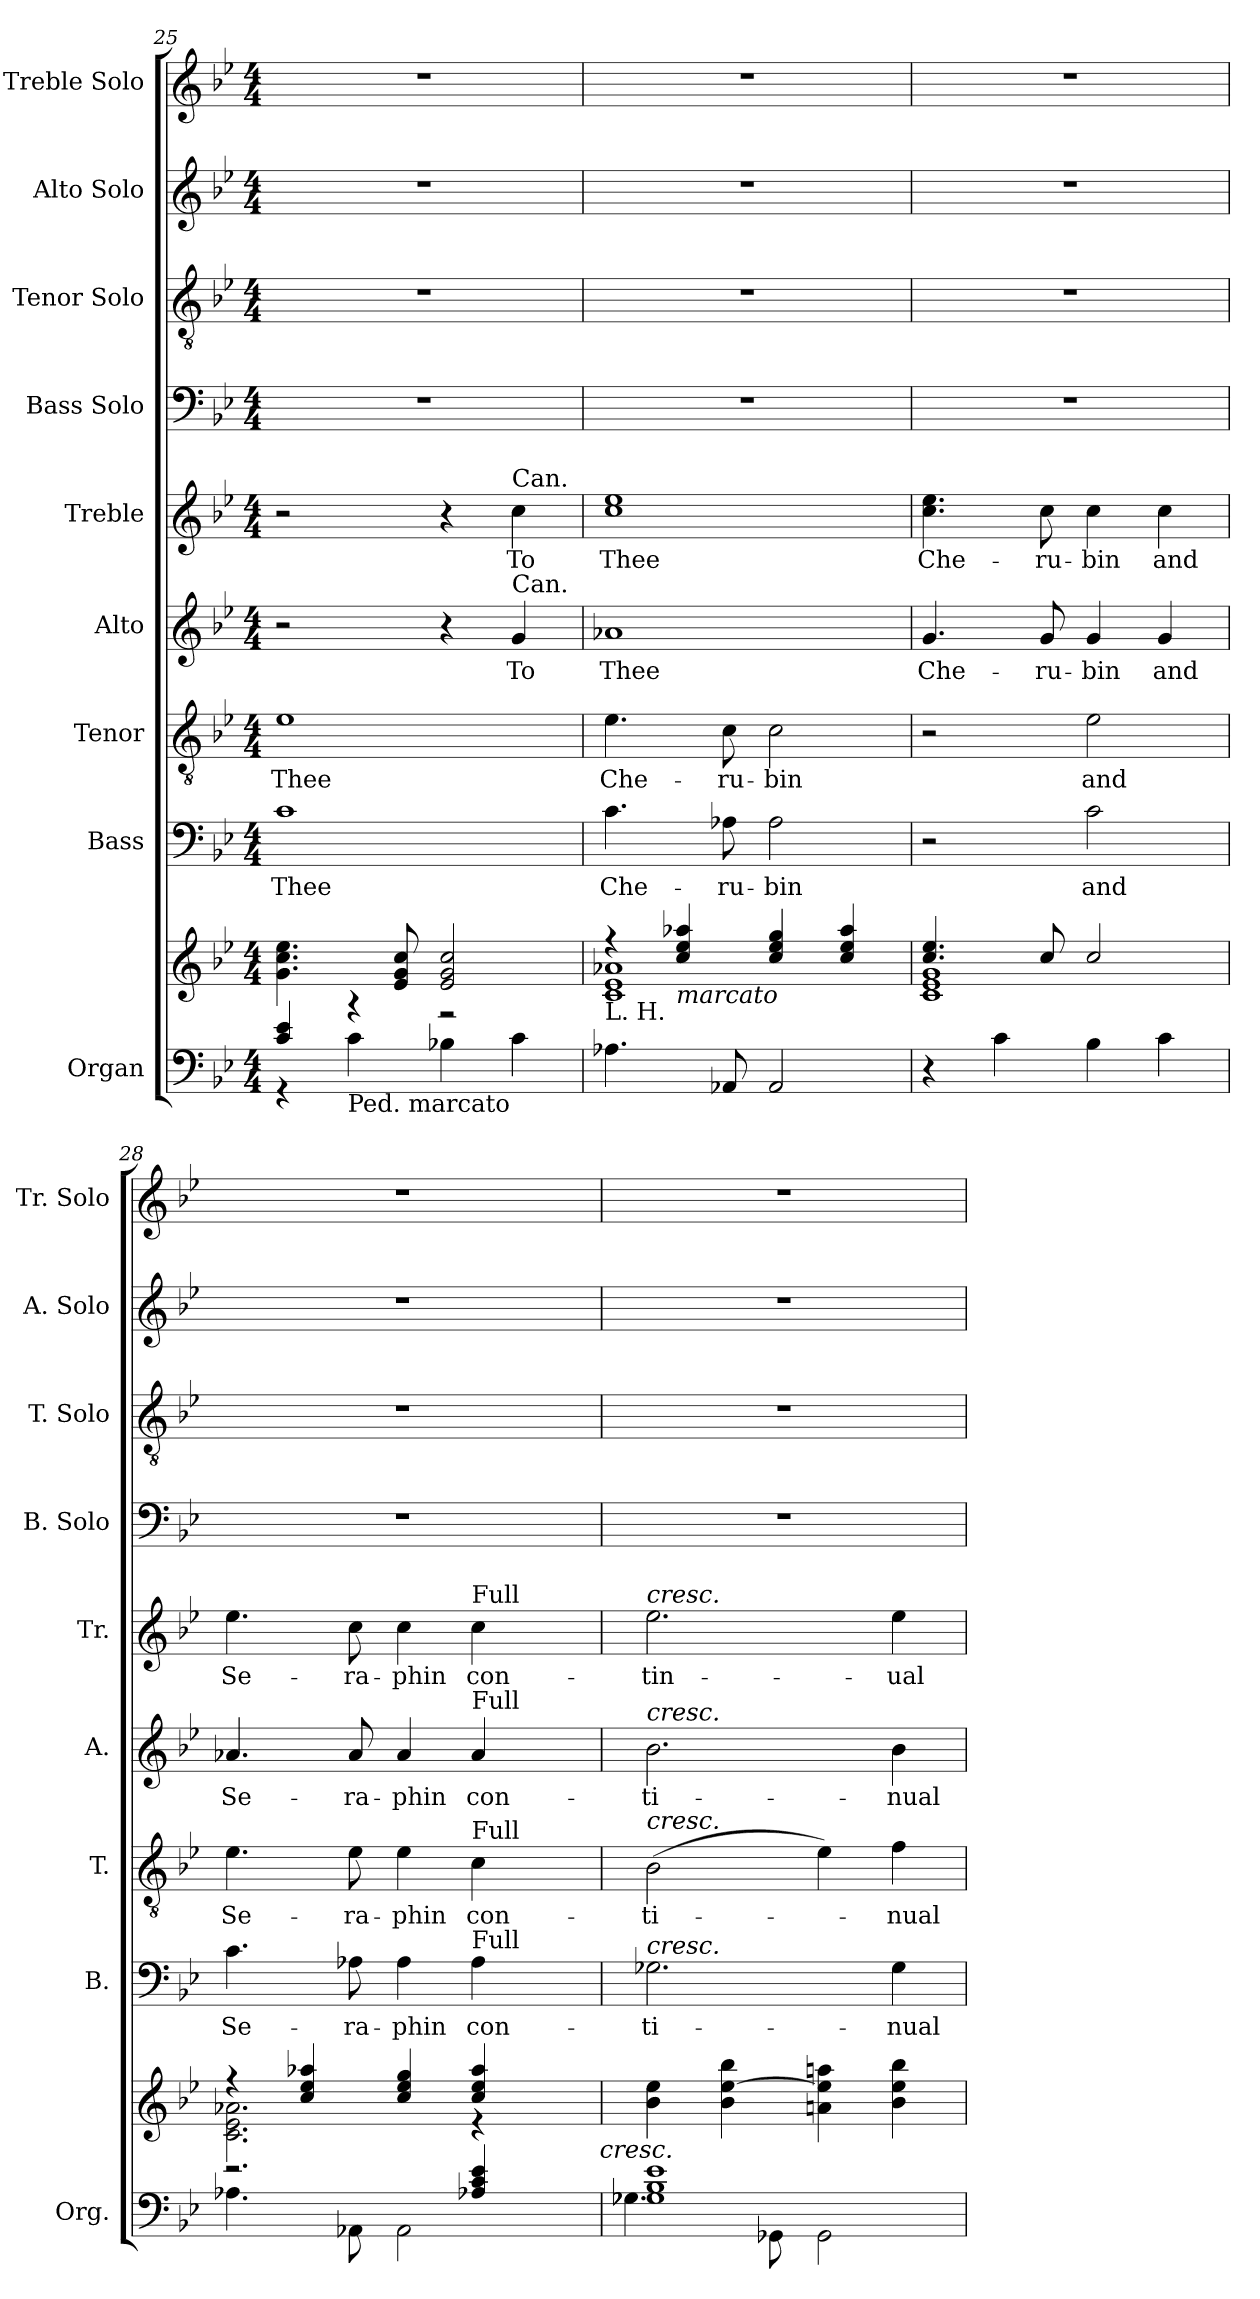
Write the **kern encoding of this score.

**kern	**kern	**kern	**text	**kern	**text	**kern	**text	**kern	**text	**kern	**kern	**kern	**kern
*part9	*part9	*part8	*part8	*part7	*part7	*part6	*part6	*part5	*part5	*part4	*part3	*part2	*part1
*staff10	*staff9	*staff8	*staff8	*staff7	*staff7	*staff6	*staff6	*staff5	*staff5	*staff4	*staff3	*staff2	*staff1
*I"Organ	*	*I"Bass	*	*I"Tenor	*	*I"Alto	*	*I"Treble	*	*I"Bass Solo	*I"Tenor Solo	*I"Alto Solo	*I"Treble Solo
*I'Org.	*	*I'B.	*	*I'T.	*	*I'A.	*	*I'Tr.	*	*I'B. Solo	*I'T. Solo	*I'A. Solo	*I'Tr. Solo
*clefF4	*clefG2	*clefF4	*	*clefGv2	*	*clefG2	*	*clefG2	*	*clefF4	*clefGv2	*clefG2	*clefG2
*	*	*	*	*ITrd7c12	*	*	*	*	*	*	*ITrd7c12	*	*
*k[b-e-]	*k[b-e-]	*k[b-e-]	*	*k[b-e-]	*	*k[b-e-]	*	*k[b-e-]	*	*k[b-e-]	*k[b-e-]	*k[b-e-]	*k[b-e-]
*B-:	*B-:	*B-:	*	*B-:	*	*B-:	*	*B-:	*	*B-:	*B-:	*B-:	*B-:
*M4/4	*M4/4	*M4/4	*	*M4/4	*	*M4/4	*	*M4/4	*	*M4/4	*M4/4	*M4/4	*M4/4
=25	=25	=25	=25	=25	=25	=25	=25	=25	=25	=25	=25	=25	=25
*^	*	*	*	*	*	*	*	*	*	*	*	*	*
!	!	!	!	!LO:LY:b:color=#000000	!	!	!	!	!	!	!	!	!	!
!	!	!	!	!	!	!LO:LY:b:color=#000000	!	!	!	!	!	!	!	!
4ci/ 4e-i	4r	4.gi\ 4.cci 4.ee-i	1ci	Thee	1E-i	Thee	2r	.	2r	.	1r	1r	1r	1r
!LO:TX:b:t=Ped. marcato	!	!	!	!	!	!	!	!	!	!	!	!	!	!
4r	4ci\	.	.	.	.	.	.	.	.	.	.	.	.	.
.	.	8e-i/ 8gi 8cci	.	.	.	.	.	.	.	.	.	.	.	.
2r	4B-Xi\	2e-i/ 2gi 2cci	.	.	.	.	4r	.	4r	.	.	.	.	.
!	!	!	!	!	!	!	!	!LO:LY:b:color=#000000	!	!	!	!	!	!
!	!	!	!	!	!	!	!	!	!LO:TX:a:t=Can.	!	!	!	!	!
!	!	!	!	!	!	!	!LO:TX:a:t=Can.	!	!	!	!	!	!	!
!	!	!	!	!	!	!	!	!	!	!LO:LY:b:color=#000000	!	!	!	!
.	4ci\	.	.	.	.	.	4gi/	To	4cci\	To	.	.	.	.
*v	*v	*	*	*	*	*	*	*	*	*	*	*	*	*
=26	=26	=26	=26	=26	=26	=26	=26	=26	=26	=26	=26	=26	=26
*	*^	*	*	*	*	*	*	*	*	*	*	*	*
*^	*	*	*	*	*	*	*	*	*	*	*	*	*	*
!	!	!	!	!	!LO:LY:b:color=#000000	!	!	!	!	!	!	!	!	!	!
*v	*v	*	*	*	*	*	*	*	*	*	*	*	*	*	*
*^	*	*	*	*	*	*	*	*	*	*	*	*	*	*
!	!	!	!	!	!	!	!LO:LY:b:color=#000000	!	!	!	!	!	!	!	!
*v	*v	*	*	*	*	*	*	*	*	*	*	*	*	*	*
*^	*	*	*	*	*	*	*	*	*	*	*	*	*	*
!	!	!	!	!	!	!	!	!	!LO:LY:b:color=#000000	!	!	!	!	!	!
*v	*v	*	*	*	*	*	*	*	*	*	*	*	*	*	*
*^	*	*	*	*	*	*	*	*	*	*	*	*	*	*
!	!	!LO:TX:b:t=L. H.	!	!	!	!	!	!	!	!	!	!	!	!	!
!	!	!	!	!	!	!	!	!	!	!	!LO:LY:b:color=#000000	!	!	!	!
*v	*v	*	*	*	*	*	*	*	*	*	*	*	*	*	*
4.A-Xi\	4r	1ci 1e-i 1a-Xi	4.ci\	Che-	4.E-i\	Che-	1a-Xi	Thee	1cci 1ee-i	Thee	1r	1r	1r	1r
!	!LO:TX:b:i:t=marcato	!	!	!	!	!	!	!	!	!	!	!	!	!
.	4cci/ 4ee-i 4aa-Xi	.	.	.	.	.	.	.	.	.	.	.	.	.
!	!	!	!	!LO:LY:b:color=#000000	!	!	!	!	!	!	!	!	!	!
!	!	!	!	!	!	!LO:LY:b:color=#000000	!	!	!	!	!	!	!	!
8AA-Xi/	.	.	8A-Xi\	-ru-	8Ci\	-ru-	.	.	.	.	.	.	.	.
!	!	!	!	!LO:LY:b:color=#000000	!	!	!	!	!	!	!	!	!	!
!	!	!	!	!	!	!LO:LY:b:color=#000000	!	!	!	!	!	!	!	!
2AA-i/	4cci/ 4ee-i 4ggi	.	2A-i\	-bin	2Ci\	-bin	.	.	.	.	.	.	.	.
.	4cci/ 4ee-i 4aa-i	.	.	.	.	.	.	.	.	.	.	.	.	.
=27	=27	=27	=27	=27	=27	=27	=27	=27	=27	=27	=27	=27	=27	=27
!	!	!	!	!	!	!	!	!LO:LY:b:color=#000000	!	!	!	!	!	!
!	!	!	!	!	!	!	!	!	!	!LO:LY:b:color=#000000	!	!	!	!
4r	4.cci/ 4.ee-i	1ci 1e-i 1gi	2r	.	2r	.	4.gi/	Che-	4.cci\ 4.ee-i	Che-	1r	1r	1r	1r
4ci\	.	.	.	.	.	.	.	.	.	.	.	.	.	.
!	!	!	!	!	!	!	!	!LO:LY:b:color=#000000	!	!	!	!	!	!
!	!	!	!	!	!	!	!	!	!	!LO:LY:b:color=#000000	!	!	!	!
.	8cci/	.	.	.	.	.	8gi/	-ru-	8cci\	-ru-	.	.	.	.
!	!	!	!	!LO:LY:b:color=#000000	!	!	!	!	!	!	!	!	!	!
!	!	!	!	!	!	!LO:LY:b:color=#000000	!	!	!	!	!	!	!	!
!	!	!	!	!	!	!	!	!LO:LY:b:color=#000000	!	!	!	!	!	!
!	!	!	!	!	!	!	!	!	!	!LO:LY:b:color=#000000	!	!	!	!
4B-i\	2cci/	.	2ci\	and	2E-i\	and	4gi/	-bin	4cci\	-bin	.	.	.	.
!	!	!	!	!	!	!	!	!LO:LY:b:color=#000000	!	!	!	!	!	!
!	!	!	!	!	!	!	!	!	!	!LO:LY:b:color=#000000	!	!	!	!
4ci\	.	.	.	.	.	.	4gi/	and	4cci\	and	.	.	.	.
!!LO:PB:g=z
=28	=28	=28	=28	=28	=28	=28	=28	=28	=28	=28	=28	=28	=28	=28
*^	*	*	*	*	*	*	*	*	*	*	*	*	*	*
!	!	!	!	!	!LO:LY:b:color=#000000	!	!	!	!	!	!	!	!	!	!
!	!	!	!	!	!	!	!LO:LY:b:color=#000000	!	!	!	!	!	!	!	!
!	!	!	!	!	!	!	!	!	!LO:LY:b:color=#000000	!	!	!	!	!	!
!	!	!	!	!	!	!	!	!	!	!	!LO:LY:b:color=#000000	!	!	!	!
*	*^	*	*	*	*	*	*	*	*	*	*	*	*	*	*
2.r	4.A-Xi\	2ryy	4r	2.ci\ 2.e-i 2.a-Xi	4.ci\	Se-	4.E-i\	Se-	4.a-Xi/	Se-	4.ee-i\	Se-	1r	1r	1r	1r
.	.	.	4cci/ 4ee-i 4aa-Xi	.	.	.	.	.	.	.	.	.	.	.	.	.
!	!	!	!	!	!	!LO:LY:b:color=#000000	!	!	!	!	!	!	!	!	!	!
!	!	!	!	!	!	!	!	!LO:LY:b:color=#000000	!	!	!	!	!	!	!	!
!	!	!	!	!	!	!	!	!	!	!LO:LY:b:color=#000000	!	!	!	!	!	!
!	!	!	!	!	!	!	!	!	!	!	!	!LO:LY:b:color=#000000	!	!	!	!
.	8AA-Xi\	.	.	.	8A-Xi\	-ra-	8E-i\	-ra-	8a-i/	-ra-	8cci\	-ra-	.	.	.	.
!	!	!	!	!	!	!LO:LY:b:color=#000000	!	!	!	!	!	!	!	!	!	!
!	!	!	!	!	!	!	!	!LO:LY:b:color=#000000	!	!	!	!	!	!	!	!
!	!	!	!	!	!	!	!	!	!	!LO:LY:b:color=#000000	!	!	!	!	!	!
!	!	!	!	!	!	!	!	!	!	!	!	!LO:LY:b:color=#000000	!	!	!	!
.	2AA-i\	4ryy	4cci/ 4ee-i 4ggi	.	4A-i\	-phin	4E-i\	-phin	4a-i/	-phin	4cci\	-phin	.	.	.	.
!	!	!	!	!	!	!LO:LY:b:color=#000000	!	!	!	!	!	!	!	!	!	!
!	!	!	!	!	!	!	!	!LO:LY:b:color=#000000	!	!	!	!	!	!	!	!
!	!	!	!	!	!	!	!	!	!	!LO:LY:b:color=#000000	!	!	!	!	!	!
!	!	!	!	!	!	!	!	!	!	!	!LO:TX:a:t=Full	!	!	!	!	!
!	!	!	!	!	!	!	!	!	!LO:TX:a:t=Full	!	!	!	!	!	!	!
!	!	!	!	!	!	!	!LO:TX:a:t=Full	!	!	!	!	!	!	!	!	!
!	!	!	!	!	!LO:TX:a:t=Full	!	!	!	!	!	!	!	!	!	!	!
!	!	!	!	!	!	!	!	!	!	!	!	!LO:LY:b:color=#000000	!	!	!	!
4A-Xi/ 4ci 4e-i	.	8ryy	4cci/ 4ee-i 4aa-i	4r	4A-i\	con-	4Ci\	con-	4a-i/	con-	4cci\	con-	.	.	.	.
.	.	16ryy	.	.	.	.	.	.	.	.	.	.	.	.	.	.
.	.	32ryy	.	.	.	.	.	.	.	.	.	.	.	.	.	.
.	.	64ryy	.	.	.	.	.	.	.	.	.	.	.	.	.	.
.	.	128...ryy	.	.	.	.	.	.	.	.	.	.	.	.	.	.
!	!	!LO:TX:a:i:t=cresc.	!	!	!	!	!	!	!	!	!	!	!	!	!	!
.	.	1024ryy	.	.	.	.	.	.	.	.	.	.	.	.	.	.
*	*v	*v	*	*	*	*	*	*	*	*	*	*	*	*	*	*
*	*	*v	*v	*	*	*	*	*	*	*	*	*	*	*	*
=29	=29	=29	=29	=29	=29	=29	=29	=29	=29	=29	=29	=29	=29	=29
*	*^	*^	*	*	*	*	*	*	*	*	*	*	*	*
!	!	!	!	!	!	!LO:LY:b:color=#000000	!	!	!	!	!	!	!	!	!	!
*	*v	*v	*	*	*	*	*	*	*	*	*	*	*	*	*	*
*	*	*v	*v	*	*	*	*	*	*	*	*	*	*	*	*
*	*^	*^	*	*	*	*	*	*	*	*	*	*	*	*
!	!	!	!	!	!	!	!	!LO:LY:b:color=#000000	!	!	!	!	!	!	!	!
*	*v	*v	*	*	*	*	*	*	*	*	*	*	*	*	*	*
*	*	*v	*v	*	*	*	*	*	*	*	*	*	*	*	*
*	*^	*^	*	*	*	*	*	*	*	*	*	*	*	*
!	!	!	!	!	!	!	!	!	!	!LO:LY:b:color=#000000	!	!	!	!	!	!
*	*v	*v	*	*	*	*	*	*	*	*	*	*	*	*	*	*
*	*	*v	*v	*	*	*	*	*	*	*	*	*	*	*	*
*	*^	*^	*	*	*	*	*	*	*	*	*	*	*	*
!	!	!	!	!	!	!	!	!	!	!	!LO:TX:a:i:t=cresc.	!	!	!	!	!
!	!	!	!	!	!	!	!	!	!LO:TX:a:i:t=cresc.	!	!	!	!	!	!	!
!	!	!	!	!	!	!	!LO:TX:a:i:t=cresc.	!	!	!	!	!	!	!	!	!
!	!	!	!	!	!LO:TX:a:i:t=cresc.	!	!	!	!	!	!	!	!	!	!	!
!	!	!	!	!	!	!	!	!	!	!	!	!LO:LY:b:color=#000000	!	!	!	!
*	*v	*v	*	*	*	*	*	*	*	*	*	*	*	*	*	*
*	*	*v	*v	*	*	*	*	*	*	*	*	*	*	*	*
1G-Xi 1B-i 1e-i	4.G-i\	4b-i\ 4ee-i	2.G-Xi\	-ti-	(2BB-i\	-ti-	2.b-i\	-ti-	2.ee-i\	-tin-	1r	1r	1r	1r
.	.	4b-i\ [4ee-i 4bb-i	.	.	.	.	.	.	.	.	.	.	.	.
.	8GG-Xi\	.	.	.	.	.	.	.	.	.	.	.	.	.
.	2GG-i\	4ani\ 4ee-i] 4aani	.	.	4E-i\)	.	.	.	.	.	.	.	.	.
!	!	!	!	!LO:LY:b:color=#000000	!	!	!	!	!	!	!	!	!	!
!	!	!	!	!	!	!LO:LY:b:color=#000000	!	!	!	!	!	!	!	!
!	!	!	!	!	!	!	!	!LO:LY:b:color=#000000	!	!	!	!	!	!
!	!	!	!	!	!	!	!	!	!	!LO:LY:b:color=#000000	!	!	!	!
.	.	4b-i\ 4ee-i 4bb-i	4G-i\	-nual-	4Fi\	-nual-	4b-i\	-nual-	4ee-i\	-ual-	.	.	.	.
*v	*v	*	*	*	*	*	*	*	*	*	*	*	*	*
=	=	=	=	=	=	=	=	=	=	=	=	=	=
*-	*-	*-	*-	*-	*-	*-	*-	*-	*-	*-	*-	*-	*-
